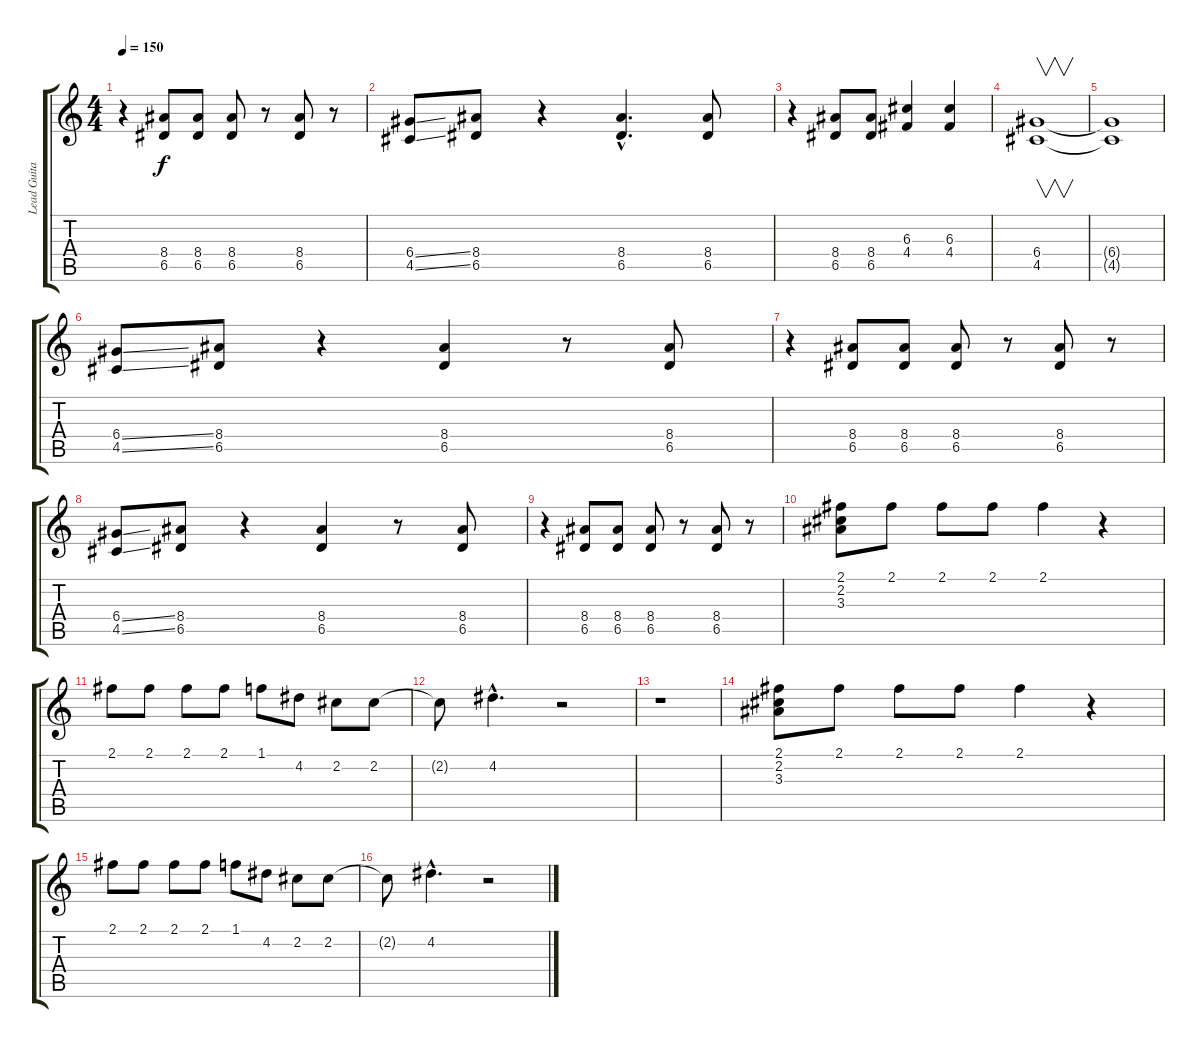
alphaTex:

\track ("Lead Guitar" "Lead Guita") {instrument overdrivenguitar}
\staff {score tabs}
\tuning (E4 B3 G3 D3 A2 E2) {hide}
\ts (4 4)
\tempo 150
\clef g2
\ks c
r.4{dy f} (8.4 6.5).8 (8.4 6.5).8 (8.4 6.5).8 r.8 (8.4 6.5).8 r.8 |
(6.4{ss} 4.5{ss}).8 (8.4 6.5).8 r.4 (8.4{hac} 6.5{hac}).4{d} (8.4 6.5).8 |
r.4 (8.4 6.5).8 (8.4 6.5).8 (6.3 4.4).4 (6.3 4.4).4 |
(6.4 4.5).1{v} |
(6.4{t} 4.5{t}).1 |
(6.4{ss} 4.5{ss}).8 (8.4 6.5).8 r.4 (8.4 6.5).4 r.8 (8.4 6.5).8 |
r.4 (8.4 6.5).8 (8.4 6.5).8 (8.4 6.5).8 r.8 (8.4 6.5).8 r.8 |
(6.4{ss} 4.5{ss}).8 (8.4 6.5).8 r.4 (8.4 6.5).4 r.8 (8.4 6.5).8 |
r.4 (8.4 6.5).8 (8.4 6.5).8 (8.4 6.5).8 r.8 (8.4 6.5).8 r.8 |
(2.1 2.2 3.3).8 2.1.8 2.1.8 2.1.8 2.1.4 r.4 |
2.1.8 2.1.8 2.1.8 2.1.8 1.1.8 4.2.8 2.2.8 2.2.8 |
2.2{t}.8 4.2{hac}.4{d} r.2 |
r.1 |
(2.1 2.2 3.3).8 2.1.8 2.1.8 2.1.8 2.1.4 r.4 |
2.1.8 2.1.8 2.1.8 2.1.8 1.1.8 4.2.8 2.2.8 2.2.8 |
2.2{t}.8 4.2{hac}.4{d} r.2
